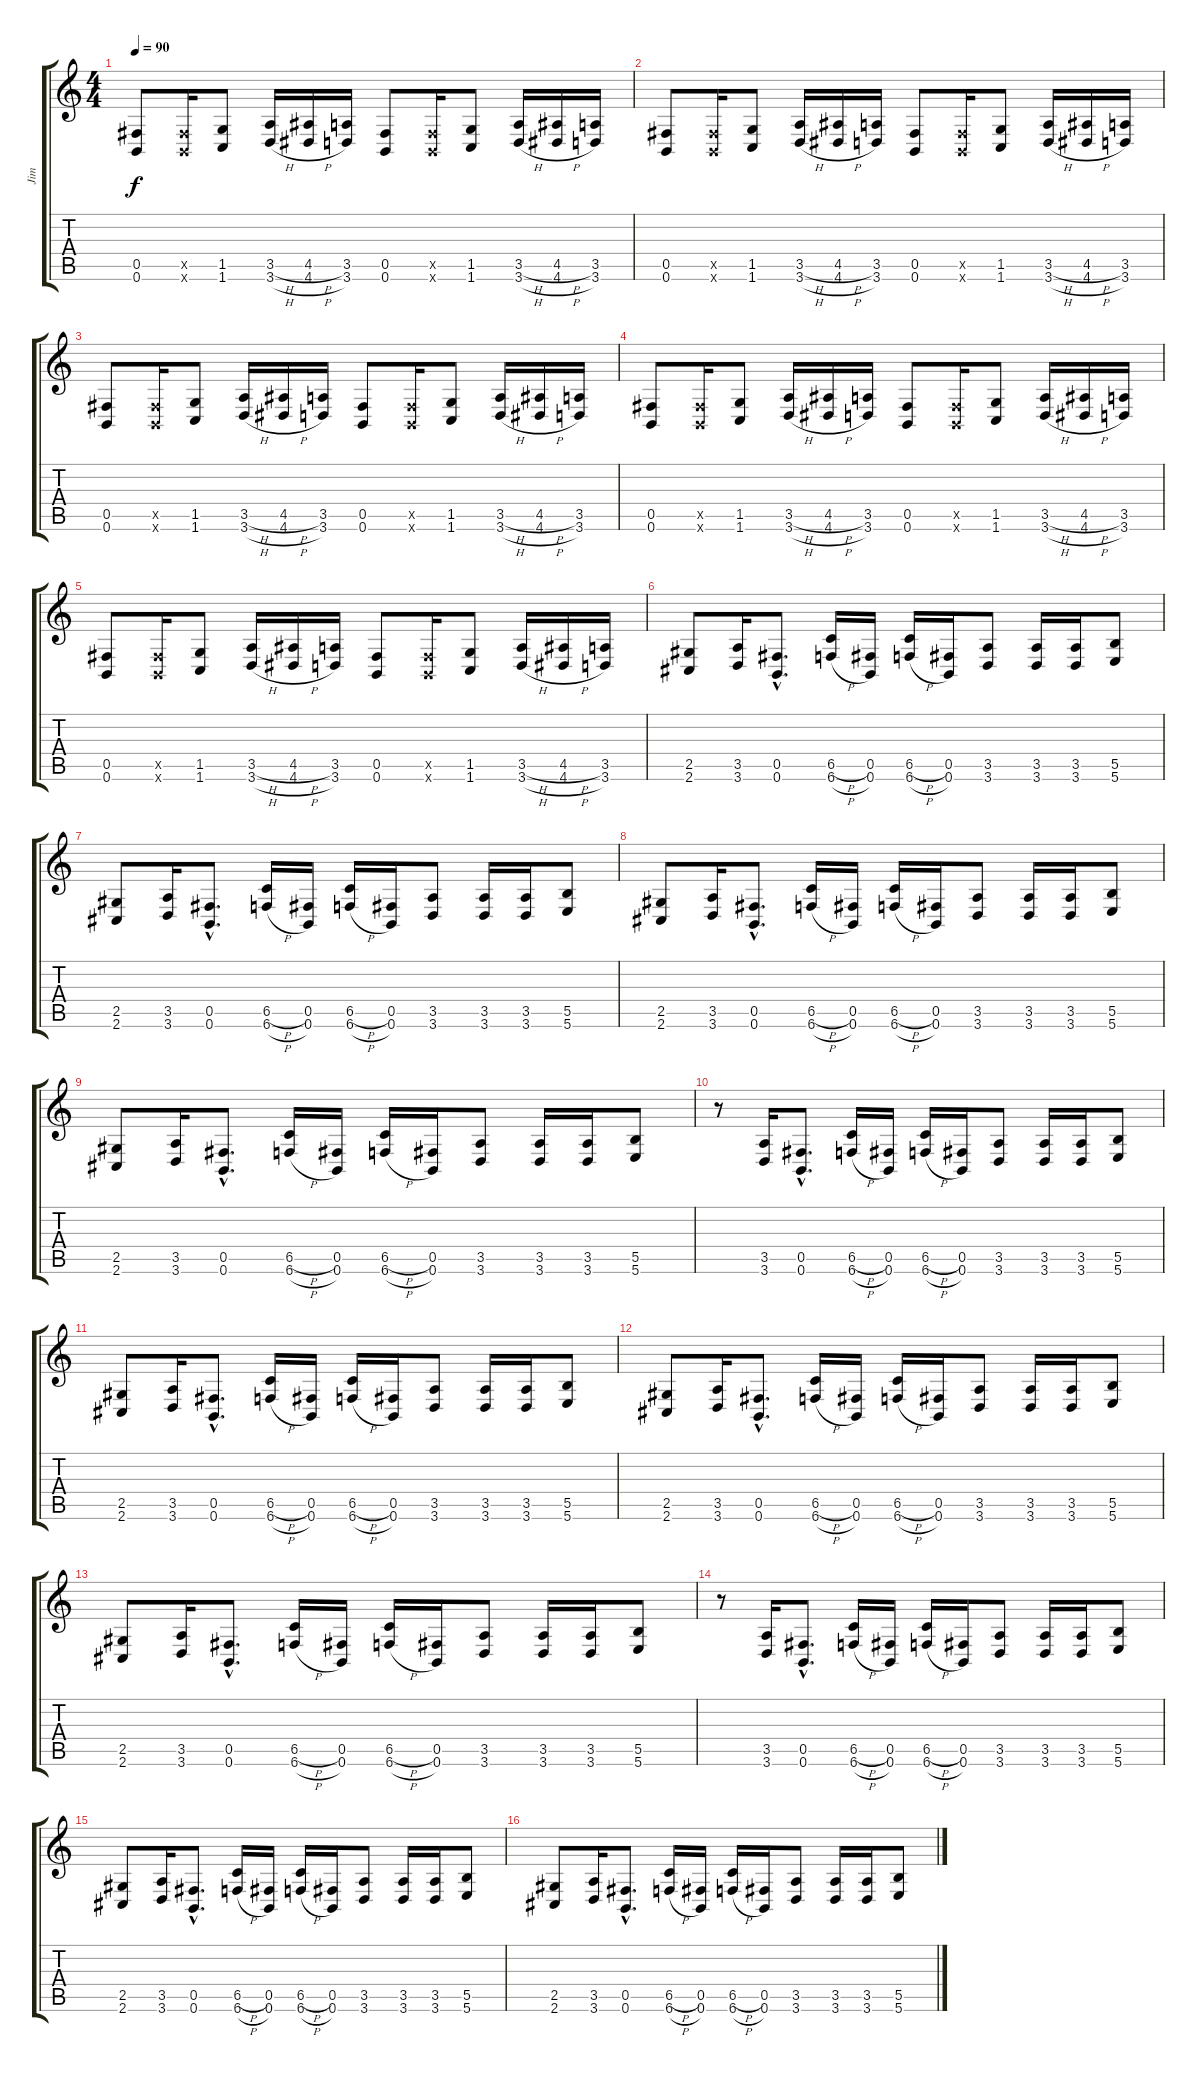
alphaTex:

\track ("Jim" "Jim") {instrument distortionguitar}
\staff {score tabs}
\tuning (Db4 Ab3 E3 B2 Gb2 B1) {hide}
\ts (4 4)
\tempo 90
\clef g2
\ks c
(0.5 0.6).8{dy f} (0.5{x} 0.6{x}).16 (1.5 1.6).8 (3.5{h} 3.6{h}).16 (4.5{h} 4.6{h}).16 (3.5 3.6).16 (0.5 0.6).8 (0.5{x} 0.6{x}).16 (1.5 1.6).8 (3.5{h} 3.6{h}).16 (4.5{h} 4.6{h}).16 (3.5 3.6).16 |
(0.5 0.6).8 (0.5{x} 0.6{x}).16 (1.5 1.6).8 (3.5{h} 3.6{h}).16 (4.5{h} 4.6{h}).16 (3.5 3.6).16 (0.5 0.6).8 (0.5{x} 0.6{x}).16 (1.5 1.6).8 (3.5{h} 3.6{h}).16 (4.5{h} 4.6{h}).16 (3.5 3.6).16 |
(0.5 0.6).8 (0.5{x} 0.6{x}).16 (1.5 1.6).8 (3.5{h} 3.6{h}).16 (4.5{h} 4.6{h}).16 (3.5 3.6).16 (0.5 0.6).8 (0.5{x} 0.6{x}).16 (1.5 1.6).8 (3.5{h} 3.6{h}).16 (4.5{h} 4.6{h}).16 (3.5 3.6).16 |
(0.5 0.6).8 (0.5{x} 0.6{x}).16 (1.5 1.6).8 (3.5{h} 3.6{h}).16 (4.5{h} 4.6{h}).16 (3.5 3.6).16 (0.5 0.6).8 (0.5{x} 0.6{x}).16 (1.5 1.6).8 (3.5{h} 3.6{h}).16 (4.5{h} 4.6{h}).16 (3.5 3.6).16 |
(0.5 0.6).8 (0.5{x} 0.6{x}).16 (1.5 1.6).8 (3.5{h} 3.6{h}).16 (4.5{h} 4.6{h}).16 (3.5 3.6).16 (0.5 0.6).8 (0.5{x} 0.6{x}).16 (1.5 1.6).8 (3.5{h} 3.6{h}).16 (4.5{h} 4.6{h}).16 (3.5 3.6).16 |
(2.5 2.6).8 (3.5 3.6).16 (0.5{hac} 0.6{hac}).8{d} (6.5{h} 6.6{h}).16 (0.5 0.6).16 (6.5{h} 6.6{h}).16 (0.5 0.6).16 (3.5 3.6).8 (3.5 3.6).16 (3.5 3.6).16 (5.5 5.6).8 |
(2.5 2.6).8 (3.5 3.6).16 (0.5{hac} 0.6{hac}).8{d} (6.5{h} 6.6{h}).16 (0.5 0.6).16 (6.5{h} 6.6{h}).16 (0.5 0.6).16 (3.5 3.6).8 (3.5 3.6).16 (3.5 3.6).16 (5.5 5.6).8 |
(2.5 2.6).8 (3.5 3.6).16 (0.5{hac} 0.6{hac}).8{d} (6.5{h} 6.6{h}).16 (0.5 0.6).16 (6.5{h} 6.6{h}).16 (0.5 0.6).16 (3.5 3.6).8 (3.5 3.6).16 (3.5 3.6).16 (5.5 5.6).8 |
(2.5 2.6).8 (3.5 3.6).16 (0.5{hac} 0.6{hac}).8{d} (6.5{h} 6.6{h}).16 (0.5 0.6).16 (6.5{h} 6.6{h}).16 (0.5 0.6).16 (3.5 3.6).8 (3.5 3.6).16 (3.5 3.6).16 (5.5 5.6).8 |
r.8 (3.5 3.6).16 (0.5{hac} 0.6{hac}).8{d} (6.5{h} 6.6{h}).16 (0.5 0.6).16 (6.5{h} 6.6{h}).16 (0.5 0.6).16 (3.5 3.6).8 (3.5 3.6).16 (3.5 3.6).16 (5.5 5.6).8 |
(2.5 2.6).8 (3.5 3.6).16 (0.5{hac} 0.6{hac}).8{d} (6.5{h} 6.6{h}).16 (0.5 0.6).16 (6.5{h} 6.6{h}).16 (0.5 0.6).16 (3.5 3.6).8 (3.5 3.6).16 (3.5 3.6).16 (5.5 5.6).8 |
(2.5 2.6).8 (3.5 3.6).16 (0.5{hac} 0.6{hac}).8{d} (6.5{h} 6.6{h}).16 (0.5 0.6).16 (6.5{h} 6.6{h}).16 (0.5 0.6).16 (3.5 3.6).8 (3.5 3.6).16 (3.5 3.6).16 (5.5 5.6).8 |
(2.5 2.6).8 (3.5 3.6).16 (0.5{hac} 0.6{hac}).8{d} (6.5{h} 6.6{h}).16 (0.5 0.6).16 (6.5{h} 6.6{h}).16 (0.5 0.6).16 (3.5 3.6).8 (3.5 3.6).16 (3.5 3.6).16 (5.5 5.6).8 |
r.8 (3.5 3.6).16 (0.5{hac} 0.6{hac}).8{d} (6.5{h} 6.6{h}).16 (0.5 0.6).16 (6.5{h} 6.6{h}).16 (0.5 0.6).16 (3.5 3.6).8 (3.5 3.6).16 (3.5 3.6).16 (5.5 5.6).8 |
(2.5 2.6).8 (3.5 3.6).16 (0.5{hac} 0.6{hac}).8{d} (6.5{h} 6.6{h}).16 (0.5 0.6).16 (6.5{h} 6.6{h}).16 (0.5 0.6).16 (3.5 3.6).8 (3.5 3.6).16 (3.5 3.6).16 (5.5 5.6).8 |
(2.5 2.6).8 (3.5 3.6).16 (0.5{hac} 0.6{hac}).8{d} (6.5{h} 6.6{h}).16 (0.5 0.6).16 (6.5{h} 6.6{h}).16 (0.5 0.6).16 (3.5 3.6).8 (3.5 3.6).16 (3.5 3.6).16 (5.5 5.6).8
